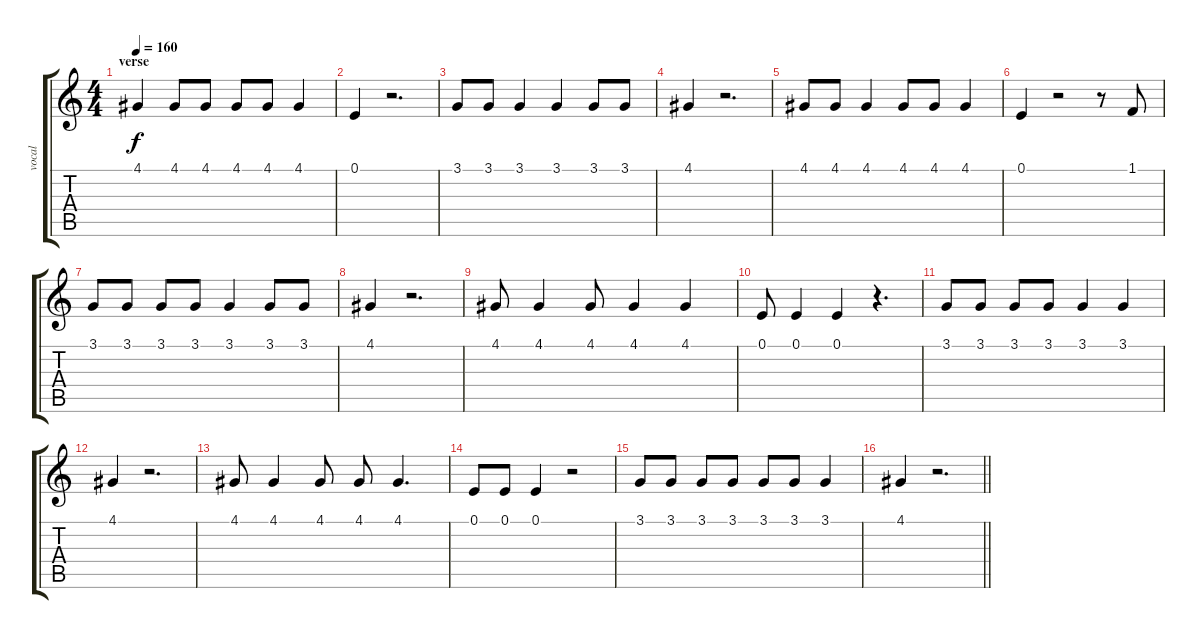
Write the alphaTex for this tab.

\track ("vocal" "vocal") {instrument choiraahs}
\staff {score tabs}
\tuning (E4 B3 G3 D3 A2 E2) {hide}
\ts (4 4)
\section ("" "verse")
\tempo 160
\clef g2
\ks c
4.1.4{dy f} 4.1.8 4.1.8 4.1.8 4.1.8 4.1.4 |
0.1.4 r.2{d} |
3.1.8 3.1.8 3.1.4 3.1.4 3.1.8 3.1.8 |
4.1.4 r.2{d} |
4.1.8 4.1.8 4.1.4 4.1.8 4.1.8 4.1.4 |
0.1.4 r.2 r.8 1.1.8 |
3.1.8 3.1.8 3.1.8 3.1.8 3.1.4 3.1.8 3.1.8 |
4.1.4 r.2{d} |
4.1.8 4.1.4 4.1.8 4.1.4 4.1.4 |
0.1.8 0.1.4 0.1.4 r.4{d} |
3.1.8 3.1.8 3.1.8 3.1.8 3.1.4 3.1.4 |
4.1.4 r.2{d} |
4.1.8 4.1.4 4.1.8 4.1.8 4.1.4{d} |
0.1.8 0.1.8 0.1.4 r.2 |
3.1.8 3.1.8 3.1.8 3.1.8 3.1.8 3.1.8 3.1.4 |
\barLineRight lightlight
4.1.4 r.2{d}
